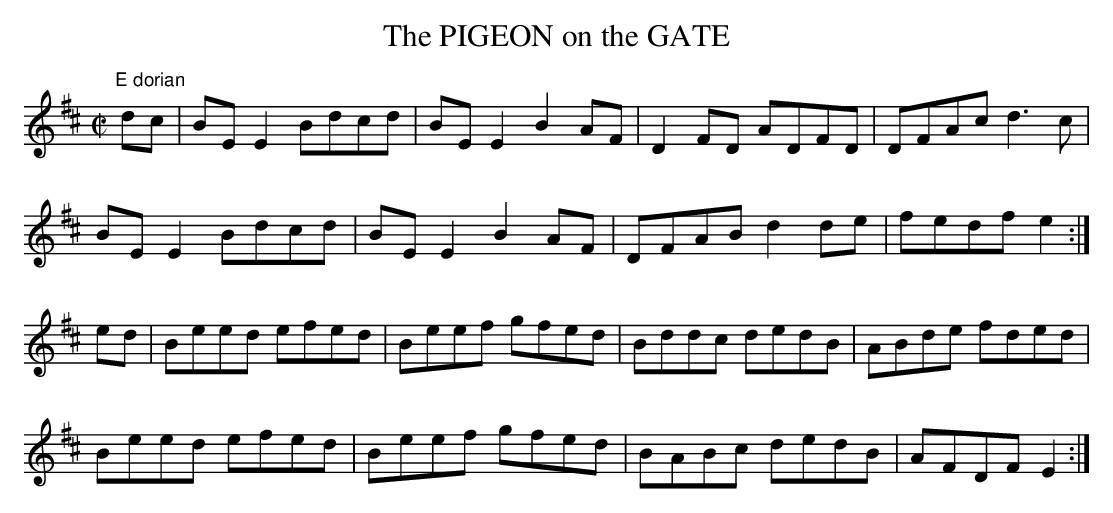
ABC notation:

X:1
T:PIGEON on the GATE, The
I've never heard it played as anything but a double reel in E minor
(which avoids the high c's).
M:C|
L:1/8
K:D
"^E dorian"
dc|BEE2 Bdcd|BEE2 B2AF|D2FD ADFD|DFAc d3c|
BEE2 Bdcd|BEE2 B2AF|DFAB d2de|fedf e2 :|
ed|Beed efed|Beef gfed|Bddc dedB|ABde fded|
Beed efed|Beef gfed|BABc dedB|AFDF E2 :|
